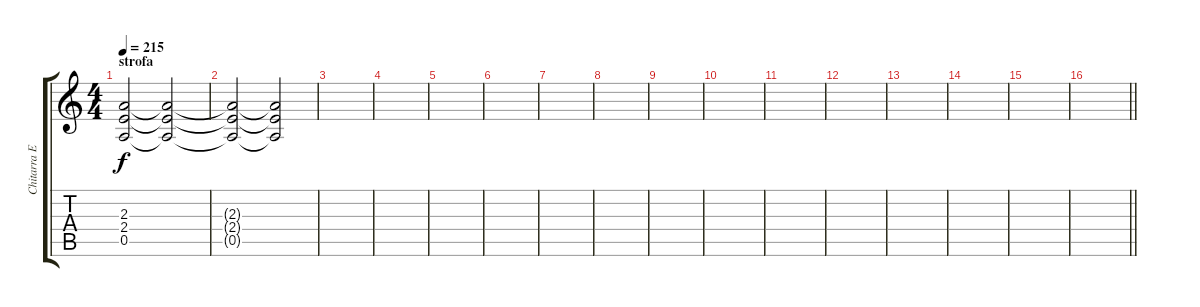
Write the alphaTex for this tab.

\track ("Chitarra Elettrica" "Chitarra E") {instrument distortionguitar bank 255}
\staff {score tabs}
\tuning (E4 B3 G3 D3 A2 E2) {hide}
\ts (4 4)
\section ("" "strofa")
\tempo 215
\clef g2
\ks c
(2.3 2.4 0.5).2{dy f volume 0} (2.3{t} 2.4{t} 0.5{t}).2 |
(2.3{t} 2.4{t} 0.5{t}).2 (2.3{t} 2.4{t} 0.5{t}).2 |
|
|
|
|
|
|
|
|
|
|
|
|
|
\barLineRight lightlight
